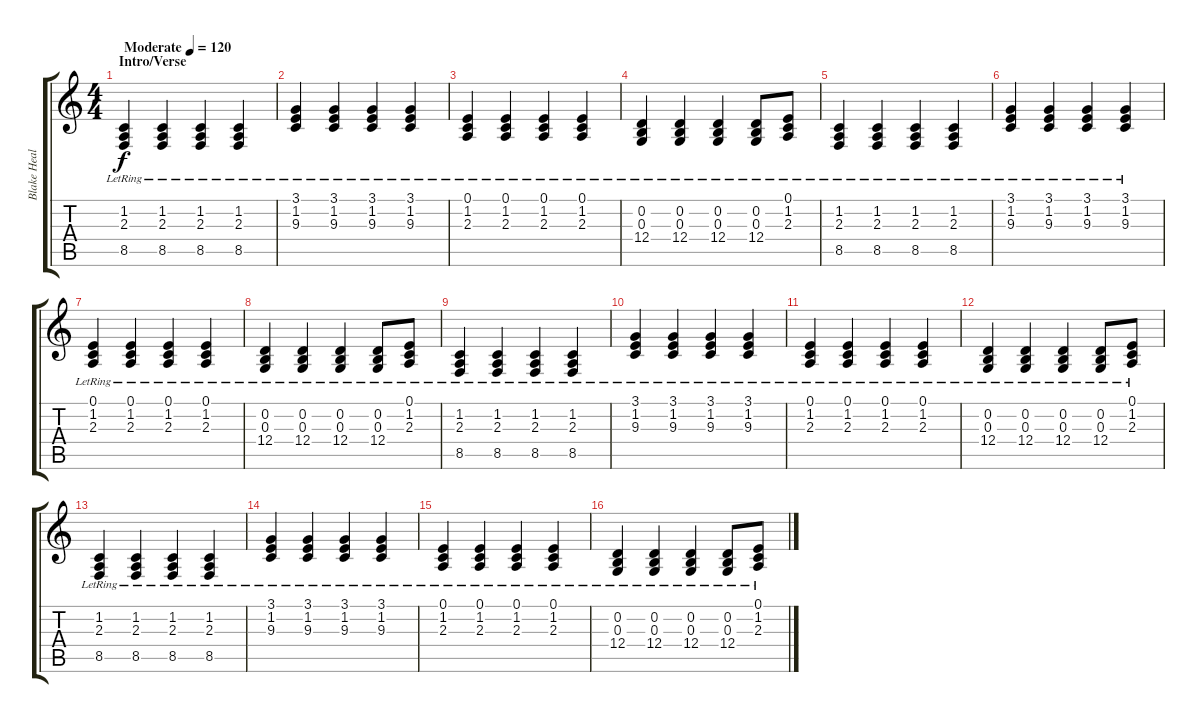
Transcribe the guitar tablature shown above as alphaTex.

\track ("Blake Healy (Piano)" "Blake Heal") {instrument acousticgrandpiano}
\staff {score tabs}
\tuning (E4 B3 G3 D3 A2 E2) {hide}
\ts (4 4)
\section ("" "Intro/Verse")
\tempo (120 "Moderate")
\clef g2
\ks c
(1.2{lr} 2.3{lr} 8.5{lr}).4{dy f instrument acousticgrandpiano} (1.2{lr} 2.3{lr} 8.5{lr}).4 (1.2{lr} 2.3{lr} 8.5{lr}).4 (1.2{lr} 2.3{lr} 8.5{lr}).4 |
(3.1{lr} 1.2{lr} 9.3{lr}).4 (3.1{lr} 1.2{lr} 9.3{lr}).4 (3.1{lr} 1.2{lr} 9.3{lr}).4 (3.1{lr} 1.2{lr} 9.3{lr}).4 |
(0.1{lr} 1.2{lr} 2.3{lr}).4 (0.1{lr} 1.2{lr} 2.3{lr}).4 (0.1{lr} 1.2{lr} 2.3{lr}).4 (0.1{lr} 1.2{lr} 2.3{lr}).4 |
(0.2{lr} 0.3{lr} 12.4{lr}).4 (0.2{lr} 0.3{lr} 12.4{lr}).4 (0.2{lr} 0.3{lr} 12.4{lr}).4 (0.2{lr} 0.3{lr} 12.4{lr}).8 (0.1{lr} 1.2{lr} 2.3{lr}).8 |
(1.2{lr} 2.3{lr} 8.5{lr}).4 (1.2{lr} 2.3{lr} 8.5{lr}).4 (1.2{lr} 2.3{lr} 8.5{lr}).4 (1.2{lr} 2.3{lr} 8.5{lr}).4 |
(3.1{lr} 1.2{lr} 9.3{lr}).4 (3.1{lr} 1.2{lr} 9.3{lr}).4 (3.1{lr} 1.2{lr} 9.3{lr}).4 (3.1{lr} 1.2{lr} 9.3{lr}).4 |
(0.1{lr} 1.2{lr} 2.3{lr}).4 (0.1{lr} 1.2{lr} 2.3{lr}).4 (0.1{lr} 1.2{lr} 2.3{lr}).4 (0.1{lr} 1.2{lr} 2.3{lr}).4 |
(0.2{lr} 0.3{lr} 12.4{lr}).4 (0.2{lr} 0.3{lr} 12.4{lr}).4 (0.2{lr} 0.3{lr} 12.4{lr}).4 (0.2{lr} 0.3{lr} 12.4{lr}).8 (0.1{lr} 1.2{lr} 2.3{lr}).8 |
(1.2{lr} 2.3{lr} 8.5{lr}).4 (1.2{lr} 2.3{lr} 8.5{lr}).4 (1.2{lr} 2.3{lr} 8.5{lr}).4 (1.2{lr} 2.3{lr} 8.5{lr}).4 |
(3.1{lr} 1.2{lr} 9.3{lr}).4 (3.1{lr} 1.2{lr} 9.3{lr}).4 (3.1{lr} 1.2{lr} 9.3{lr}).4 (3.1{lr} 1.2{lr} 9.3{lr}).4 |
(0.1{lr} 1.2{lr} 2.3{lr}).4 (0.1{lr} 1.2{lr} 2.3{lr}).4 (0.1{lr} 1.2{lr} 2.3{lr}).4 (0.1{lr} 1.2{lr} 2.3{lr}).4 |
(0.2{lr} 0.3{lr} 12.4{lr}).4 (0.2{lr} 0.3{lr} 12.4{lr}).4 (0.2{lr} 0.3{lr} 12.4{lr}).4 (0.2{lr} 0.3{lr} 12.4{lr}).8 (0.1{lr} 1.2{lr} 2.3{lr}).8 |
(1.2{lr} 2.3{lr} 8.5{lr}).4 (1.2{lr} 2.3{lr} 8.5{lr}).4 (1.2{lr} 2.3{lr} 8.5{lr}).4 (1.2{lr} 2.3{lr} 8.5{lr}).4 |
(3.1{lr} 1.2{lr} 9.3{lr}).4 (3.1{lr} 1.2{lr} 9.3{lr}).4 (3.1{lr} 1.2{lr} 9.3{lr}).4 (3.1{lr} 1.2{lr} 9.3{lr}).4 |
(0.1{lr} 1.2{lr} 2.3{lr}).4 (0.1{lr} 1.2{lr} 2.3{lr}).4 (0.1{lr} 1.2{lr} 2.3{lr}).4 (0.1{lr} 1.2{lr} 2.3{lr}).4 |
(0.2{lr} 0.3{lr} 12.4{lr}).4 (0.2{lr} 0.3{lr} 12.4{lr}).4 (0.2{lr} 0.3{lr} 12.4{lr}).4 (0.2{lr} 0.3{lr} 12.4{lr}).8 (0.1{lr} 1.2{lr} 2.3{lr}).8
